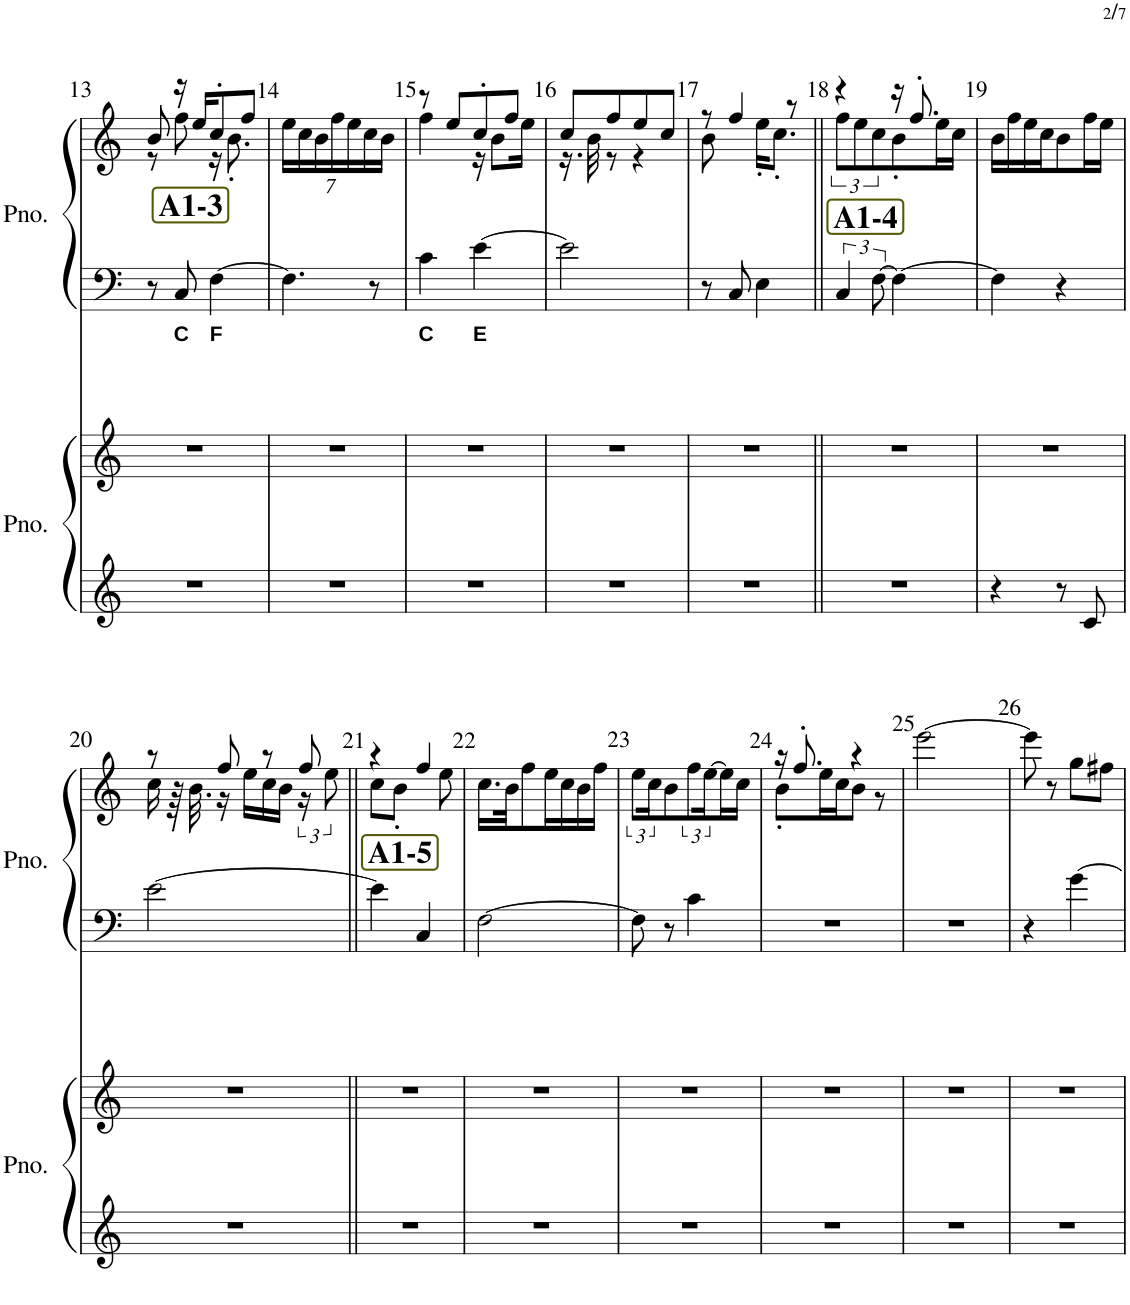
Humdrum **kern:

**kern	**kern	**kern	**text	**kern
*part2	*part2	*part1	*part1	*part1
*staff4	*staff3	*staff2	*staff2	*staff1
*I"ピアノ	*	*I"ピアノ	*	*
!!LO:PB:g=z
*clefG2	*clefG2	*clefG2	*	*clefG2
*k[]	*k[]	*k[]	*	*k[]
*M4/8	*M4/8	*M4/8	*	*M4/8
!!LO:REH:place=s1:b:B:cj:fs=15:t=A1-3
=13	=13	=13	=13	=13
*	*	*	*	*^
2r	2r	8r	.	8b/	8r
!	!	!	!LO:LY:b	!	!
.	.	8C/	C	16r	8ff\
.	.	.	.	16ee/KL	.
!	!	!	!LO:LY:b	!	!
.	.	[4F\	F	8cc'/	16r
.	.	.	.	.	8.b'\
.	.	.	.	8ff/J	.
*	*	*	*	*v	*v
=14	=14	=14	=14	=14
*	*	*	*	*Xbrackettup
2r	2r	4.F\]	.	14ee\LL
.	.	.	.	14cc\
.	.	.	.	14b\
.	.	.	.	14ff\
.	.	.	.	1920ryy
.	.	.	.	14ee\
.	.	.	.	14cc\
.	.	8r	.	.
.	.	.	.	[13440%953b\
=15	=15	=15	=15	=15
!	!	!	!LO:LY:b	!
*	*	*	*	*^
2r	2r	4c\	C	8r	4ff\
.	.	.	.	1920b\]	.
.	.	.	.	8ee/L	.
!	!	!	!LO:LY:b	!	!
.	.	[4e\	E	.	16r
.	.	.	.	8cc'/	.
.	.	.	.	.	8b\L
.	.	.	.	8ff/J	.
.	.	.	.	.	16ee\Jk
1920ryy	1920ryy	1920ryy	.	.	1920ryy
=16	=16	=16	=16	=16	=16
2r	2r	2e\]	.	8cc/L	16.r
.	.	.	.	.	32b\
.	.	.	.	8ff/	8r
.	.	.	.	8ee/	4r
.	.	.	.	8cc/J	.
=17	=17	=17	=17	=17	=17
2r	2r	8r	.	8r	8b\
.	.	8C/	.	4ff/	8ryy
.	.	4E\	.	.	16ee'\KL
.	.	.	.	.	8.cc'\J
.	.	.	.	8r	.
!!LO:REH:place=s1:b:B:cj:fs=15:t=A1-4	!!
=18||	=18||	=18||	=18||	=18||	=18||
*	*	*	*	*	*brackettup
2r	2r	6C/	.	4r	12ff\L
.	.	.	.	.	12ee\
.	.	[12F\	.	.	12cc\
.	.	4F\_	.	16r	8b'\
.	.	.	.	8.ff'/	.
.	.	.	.	.	16ee\L
.	.	.	.	.	16cc\JJ
*	*	*	*	*v	*v
=19	=19	=19	=19	=19
4r	2r	4F\]	.	16b\LL
.	.	.	.	16ff\
.	.	.	.	16ee\
.	.	.	.	16cc\J
8r	.	4r	.	8b\
8c/	.	.	.	16ff\L
.	.	.	.	16ee\JJ
!!LO:LB:g=z
=20	=20	=20	=20	=20
*	*	*	*	*^
2r	2r	[2e\	.	8r	16cc\
.	.	.	.	.	64r
.	.	.	.	.	32.b\
.	.	.	.	8ff/	16r
.	.	.	.	.	16ee\LL
.	.	.	.	8r	16cc\
.	.	.	.	.	16b\JJ
.	.	.	.	8ff/	24r
.	.	.	.	.	12ee\
!!LO:REH:place=s1:b:B:cj:fs=15:t=A1-5	!!
=21||	=21||	=21||	=21||	=21||	=21||
2r	2r	4e\]	.	4r	8cc\L
.	.	.	.	.	8b'\J
.	.	4C/	.	4ff/	8ryy
.	.	.	.	.	8ee\
*	*	*	*	*v	*v
=22	=22	=22	=22	=22
2r	2r	[2F\	.	16.cc\LL
.	.	.	.	32b\JK
.	.	.	.	8ff\
.	.	.	.	16ee\L
.	.	.	.	16cc\
.	.	.	.	16b\
.	.	.	.	16ff\JJ
=23	=23	=23	=23	=23
2r	2r	8F\]	.	12ee\L
.	.	.	.	24cc\K
.	.	8r	.	8b\
.	.	4c\	.	12ff\
.	.	.	.	[24ee\L
.	.	.	.	16ee\]
.	.	.	.	16cc\JJ
=24	=24	=24	=24	=24
*	*	*	*	*^
2r	2r	2r	.	16r	8b'\L
.	.	.	.	8.ff'/	.
.	.	.	.	.	16ee\L
.	.	.	.	.	16cc\J
.	.	.	.	4r	8b\J
.	.	.	.	.	8r
*	*	*	*	*v	*v
=25	=25	=25	=25	=25
2r	2r	2r	.	[2eee\
=26	=26	=26	=26	=26
2r	2r	4r	.	8eee\]
.	.	.	.	8r
.	.	[4g\	.	8gg\L
.	.	.	.	8ff#X\J
=	=	=	=	=
*-	*-	*-	*-	*-
